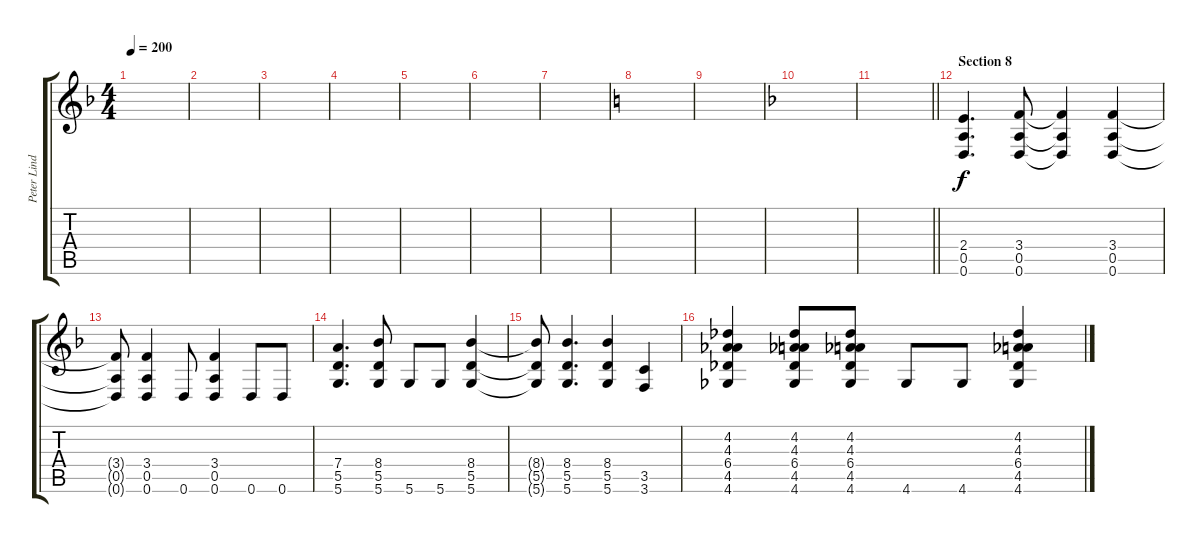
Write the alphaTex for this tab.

\track ("Peter Lindgren" "Peter Lind") {instrument distortionguitar}
\staff {score tabs}
\tuning (D4 A3 F3 D3 A2 D2) {hide}
\ts (4 4)
\tempo 200
\clef g2
\ks f
|
|
|
|
|
|
|
\ks c
|
|
\ks f
|
\barLineRight lightlight
|
\section ("" "Section 8")
(2.4 0.5 0.6).4{d} (3.4 0.5 0.6).8 (3.4{t} 0.5{t} 0.6{t}).4 (3.4 0.5 0.6).4 |
(3.4{t} 0.5{t} 0.6{t}).8 (3.4 0.5 0.6).4 0.6.8 (3.4 0.5 0.6).4 0.6.8 0.6.8 |
(7.4 5.5 5.6).4{d} (8.4 5.5 5.6).8 5.6.8 5.6.8 (8.4 5.5 5.6).4 |
(8.4{t} 5.5{t} 5.6{t}).8 (8.4 5.5 5.6).4{d} (8.4 5.5 5.6).4 (3.5 3.6).4 |
(4.2 4.3 6.4 4.5 4.6).4 (4.2 4.3 6.4 4.5 4.6).8 (4.2 4.3 6.4 4.5 4.6).8 4.6.8 4.6.8 (4.2 4.3 6.4 4.5 4.6).4
